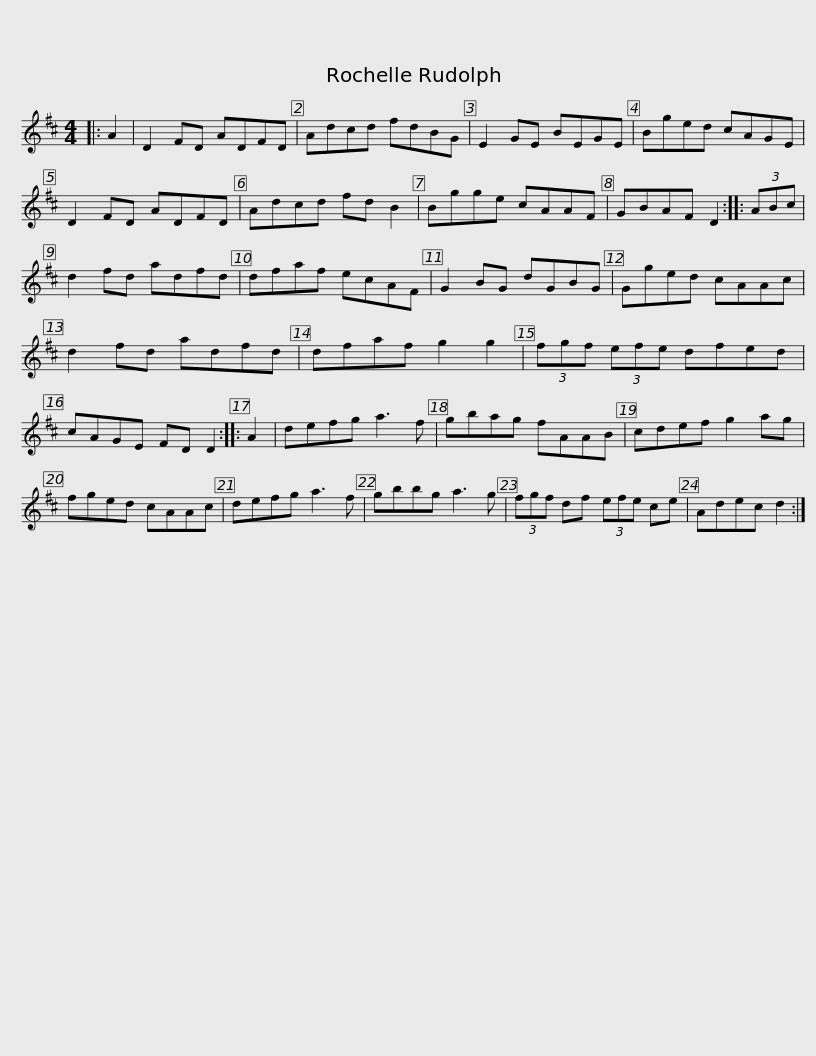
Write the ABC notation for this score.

X:1
L:1/8
M:4/4
I:linebreak $
K:D
V:1 treble
V:1
|: A2 | D2 FD ADFD | Adcd fdBG | E2 GE BEGE | Bged cAGE | %5
 D2 FD ADFD |$ Adcd fd B2 | Bgge cAAF | GBAF D2 :: (3ABc | %10
 d2 fd adfd | dfaf ecAF |$ G2 BG dGBG | Gged cAAc | d2 fd adfd | %15
 dfaf g2 g2 | (3fgf (3efe dfed | cAGE FD D2 ::$ A2 | defg a3 f | %20
 gbag fAAB | cdef g2 ag | fged cAAc | defg a3 f |$ gbbg a3 g | %25
 (3fgf df (3efe ce | Adec d2 :| %27
